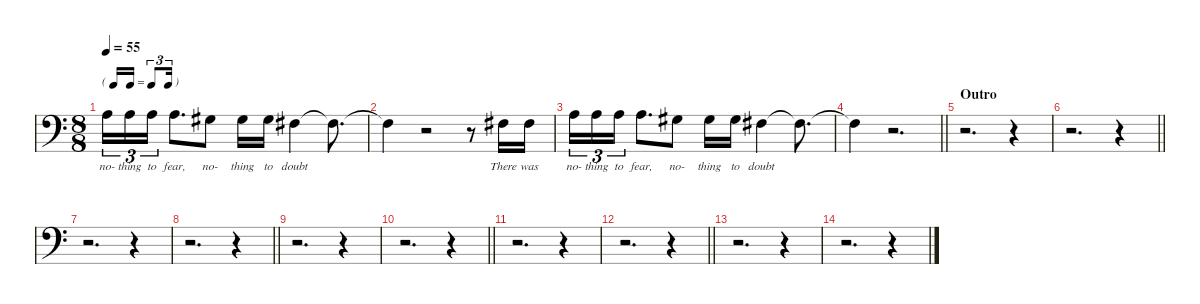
\defaultSystemsLayout 4
\hideDynamics
\bracketExtendMode nobrackets
\singleTrackTrackNamePolicy hidden
\multiTrackTrackNamePolicy hidden
\otherSystemsTrackNameOrientation horizontal
\track ("Thom Yorke(Vocals)" "ob.") {instrument oboe}
\staff {score}
\tuning (E4 B3 G3 D3 A2 E2)
\ts (8 8)
\tf triplet16th
\tempo 55
\clef f4
\ks c
2.3.16{tu (3 2) lyrics (0 "no-") lyrics (1 "") lyrics (2 "") lyrics (3 "") lyrics (4 "") dy mf beam Down} 2.3.16{tu (3 2) lyrics (0 "thing") lyrics (1 "") lyrics (2 "") lyrics (3 "") lyrics (4 "") beam Down} 2.3.16{tu (3 2) lyrics (0 "to") lyrics (1 "") lyrics (2 "") lyrics (3 "") lyrics (4 "") beam Down} 2.3.8{d lyrics (0 "fear,") lyrics (1 "") lyrics (2 "") lyrics (3 "") lyrics (4 "") beam Down} 1.3{acc #}.8{lyrics (0 "no-") lyrics (1 "") lyrics (2 "") lyrics (3 "") lyrics (4 "") beam Down} 1.3{acc #}.16{lyrics (0 "thing") lyrics (1 "") lyrics (2 "") lyrics (3 "") lyrics (4 "") beam Down} 1.3{acc #}.16{lyrics (0 "to") lyrics (1 "") lyrics (2 "") lyrics (3 "") lyrics (4 "") beam Down} 4.4{acc #}.4{lyrics (0 "doubt") lyrics (1 "") lyrics (2 "") lyrics (3 "") lyrics (4 "") beam Down} 4.4{t acc #}.8{d beam Down} |
4.4{t acc #}.4{dy f beam Down} r.2{beam Down} r.8{beam Down} 4.4{acc #}.16{lyrics (0 "There") lyrics (1 "") lyrics (2 "") lyrics (3 "") lyrics (4 "") dy mf beam Down} 4.4{acc #}.16{lyrics (0 "was") lyrics (1 "") lyrics (2 "") lyrics (3 "") lyrics (4 "") beam Down} |
2.3.16{tu (3 2) lyrics (0 "no-") lyrics (1 "") lyrics (2 "") lyrics (3 "") lyrics (4 "") beam Down} 2.3.16{tu (3 2) lyrics (0 "thing") lyrics (1 "") lyrics (2 "") lyrics (3 "") lyrics (4 "") beam Down} 2.3.16{tu (3 2) lyrics (0 "to") lyrics (1 "") lyrics (2 "") lyrics (3 "") lyrics (4 "") beam Down} 2.3.8{d lyrics (0 "fear,") lyrics (1 "") lyrics (2 "") lyrics (3 "") lyrics (4 "") beam Down} 1.3{acc #}.8{lyrics (0 "no-") lyrics (1 "") lyrics (2 "") lyrics (3 "") lyrics (4 "") beam Down} 1.3{acc #}.16{lyrics (0 "thing") lyrics (1 "") lyrics (2 "") lyrics (3 "") lyrics (4 "") beam Down} 1.3{acc #}.16{lyrics (0 "to") lyrics (1 "") lyrics (2 "") lyrics (3 "") lyrics (4 "") beam Down} 4.4{acc #}.4{lyrics (0 "doubt") lyrics (1 "") lyrics (2 "") lyrics (3 "") lyrics (4 "") beam Down} 4.4{t acc #}.8{d dy f beam Down} |
\barLineRight lightlight
4.4{t acc #}.4{beam Down} r.2{d beam Down} |
\section ("" "Outro")
r.2{d beam Down} r.4{beam Down} |
\barLineRight lightlight
r.2{d beam Down} r.4{beam Down} |
r.2{d beam Down} r.4{beam Down} |
\barLineRight lightlight
r.2{d beam Down} r.4{beam Down} |
r.2{d beam Down} r.4{beam Down} |
\barLineRight lightlight
r.2{d beam Down} r.4{beam Down} |
r.2{d beam Down} r.4{beam Down} |
\barLineRight lightlight
r.2{d beam Down} r.4{beam Down} |
r.2{d beam Down} r.4{beam Down} |
r.2{d beam Down} r.4{beam Down}
